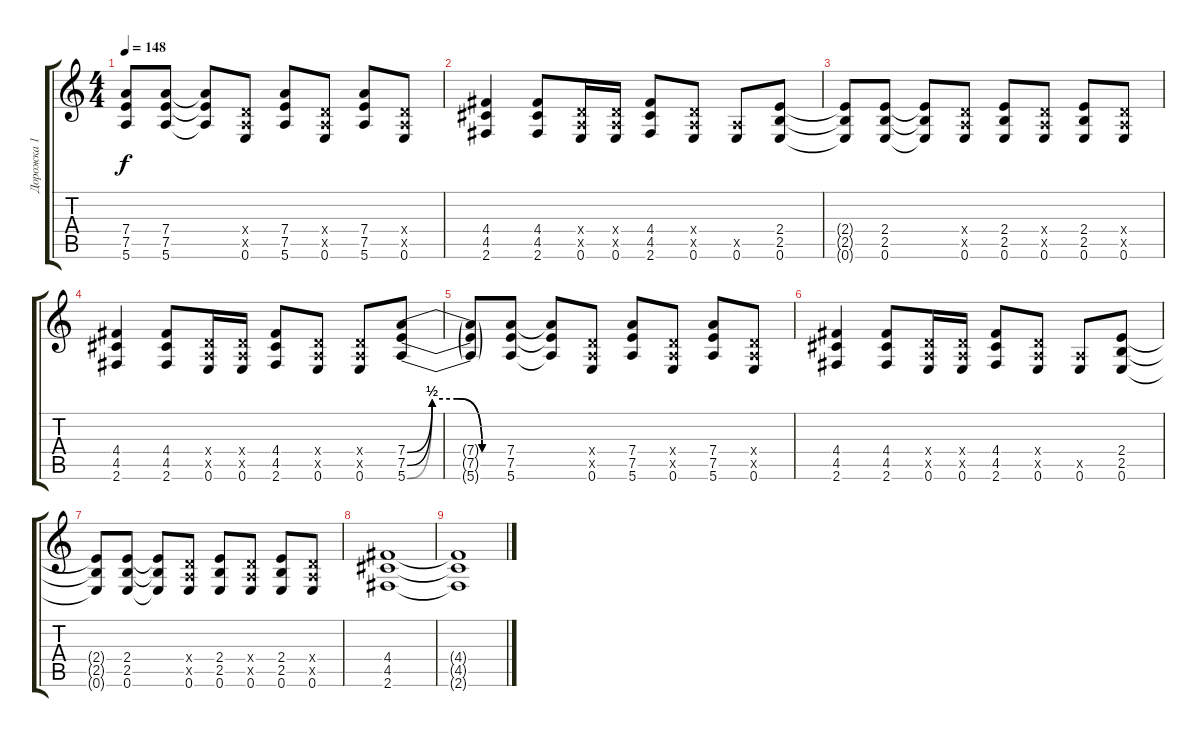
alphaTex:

\track ("Дорожка 1" "Дорожка 1") {instrument distortionguitar}
\staff {score tabs}
\tuning (E4 B3 G3 D3 A2 E2) {hide}
\ts (4 4)
\tempo 148
\clef g2
\ks c
(7.4{t} 7.5{t} 5.6{t}).8{dy f} (7.4 7.5 5.6).8 (7.4{t} 7.5{t} 5.6{t}).8 (0.4{x} 0.5{x} 0.6).8 (7.4 7.5 5.6).8 (0.4{x} 0.5{x} 0.6).8 (7.4 7.5 5.6).8 (0.4{x} 0.5{x} 0.6).8 |
(4.4 4.5 2.6).4{volume 13 instrument distortionguitar} (4.4 4.5 2.6).8 (0.4{x} 0.5{x} 0.6).16 (0.4{x} 0.5{x} 0.6).16 (4.4 4.5 2.6).8 (0.4{x} 0.5{x} 0.6).8 (0.5{x} 0.6).8 (2.4 2.5 0.6).8 |
(2.4{t} 2.5{t} 0.6{t}).8 (2.4 2.5 0.6).8 (2.4{t} 2.5{t} 0.6{t}).8 (0.4{x} 0.5{x} 0.6).8 (2.4 2.5 0.6).8 (0.4{x} 0.5{x} 0.6).8 (2.4 2.5 0.6).8 (0.4{x} 0.5{x} 0.6).8 |
(4.4 4.5 2.6).4{volume 13 instrument distortionguitar} (4.4 4.5 2.6).8 (0.4{x} 0.5{x} 0.6).16 (0.4{x} 0.5{x} 0.6).16 (4.4 4.5 2.6).8 (0.4{x} 0.5{x} 0.6).8 (0.4{x} 0.5{x} 0.6).8 (7.4{be (custom 0 0 15 2 30 2 45 0 60 0)} 7.5{be (custom 0 0 15 2 30 2 45 0 60 0)} 5.6{be (custom 0 0 15 2 30 2 45 0 60 0)}).8 |
(7.4{t} 7.5{t} 5.6{t}).8 (7.4 7.5 5.6).8 (7.4{t} 7.5{t} 5.6{t}).8 (0.4{x} 0.5{x} 0.6).8 (7.4 7.5 5.6).8 (0.4{x} 0.5{x} 0.6).8 (7.4 7.5 5.6).8 (0.4{x} 0.5{x} 0.6).8 |
(4.4 4.5 2.6).4{volume 13 instrument distortionguitar} (4.4 4.5 2.6).8 (0.4{x} 0.5{x} 0.6).16 (0.4{x} 0.5{x} 0.6).16 (4.4 4.5 2.6).8 (0.4{x} 0.5{x} 0.6).8 (0.5{x} 0.6).8 (2.4 2.5 0.6).8 |
(2.4{t} 2.5{t} 0.6{t}).8 (2.4 2.5 0.6).8 (2.4{t} 2.5{t} 0.6{t}).8 (0.4{x} 0.5{x} 0.6).8 (2.4 2.5 0.6).8 (0.4{x} 0.5{x} 0.6).8 (2.4 2.5 0.6).8 (0.4{x} 0.5{x} 0.6).8 |
(4.4 4.5 2.6).1 |
(4.4{t} 4.5{t} 2.6{t}).1
